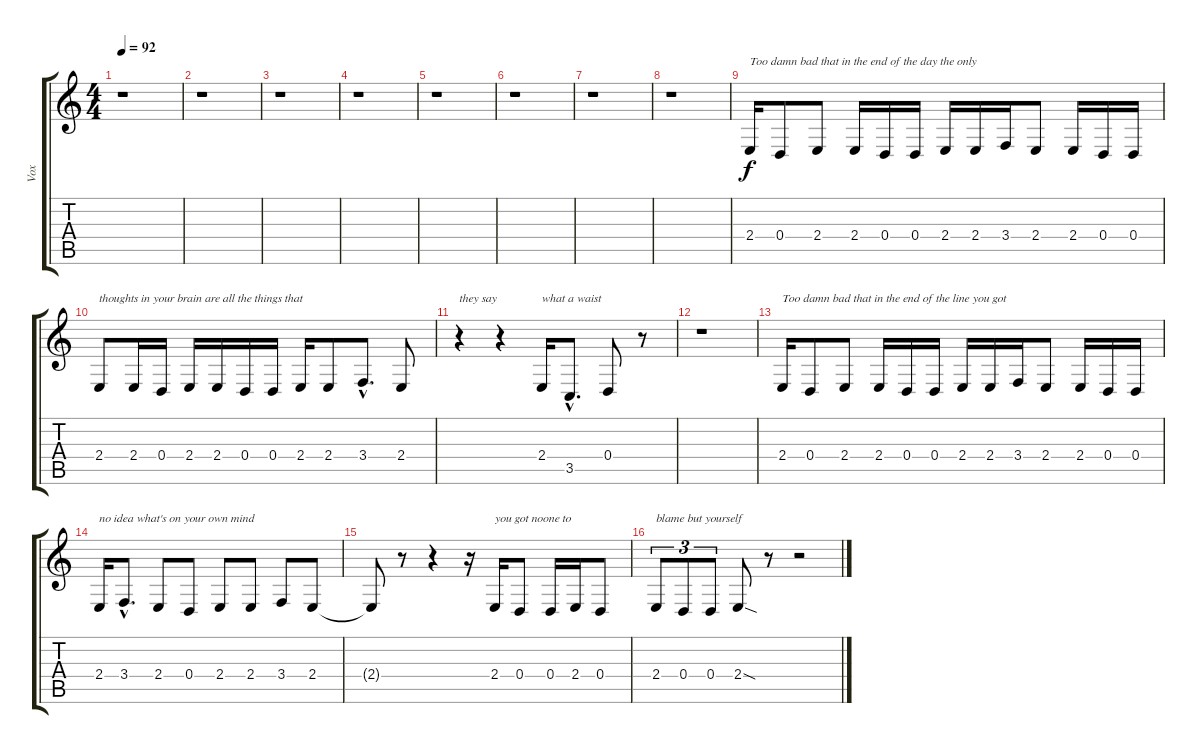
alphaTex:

\track ("Vox" "Vox") {instrument violin}
\staff {score tabs}
\tuning (E4 B3 G3 D3 A2 E2) {hide}
\ts (4 4)
\tempo 92
\clef g2
\ks c
r.1{dy f} |
r.1 |
r.1 |
r.1 |
r.1 |
r.1 |
r.1 |
r.1 |
2.4.16{txt "Too damn bad that in the end of the day the only"} 0.4.8 2.4.8 2.4.16 0.4.16 0.4.16 2.4.16 2.4.16 3.4.16 2.4.8 2.4.16 0.4.16 0.4.16 |
2.4.8{txt "thoughts in your brain are all the things that"} 2.4.16 0.4.16 2.4.16 2.4.16 0.4.16 0.4.16 2.4.16 2.4.8 3.4{hac}.8{d} 2.4.8 |
r.4{txt "they say"} r.4 2.4.16{txt "what a waist"} 3.5{hac}.8{d} 0.4.8 r.8 |
r.1 |
2.4.16{txt "Too damn bad that in the end of the line you got"} 0.4.8 2.4.8 2.4.16 0.4.16 0.4.16 2.4.16 2.4.16 3.4.16 2.4.8 2.4.16 0.4.16 0.4.16 |
2.4.16{txt "no idea what's on your own mind"} 3.4{hac}.8{d} 2.4.8 0.4.8 2.4.8 2.4.8 3.4.8 2.4.8 |
2.4{t}.8 r.8 r.4 r.16 2.4.16{txt "you got noone to"} 0.4.8 0.4.16 2.4.16 0.4.8 |
2.4.8{tu (3 2) txt "blame but yourself"} 0.4.8{tu (3 2)} 0.4.8{tu (3 2)} 2.4{sod}.8 r.8 r.2
